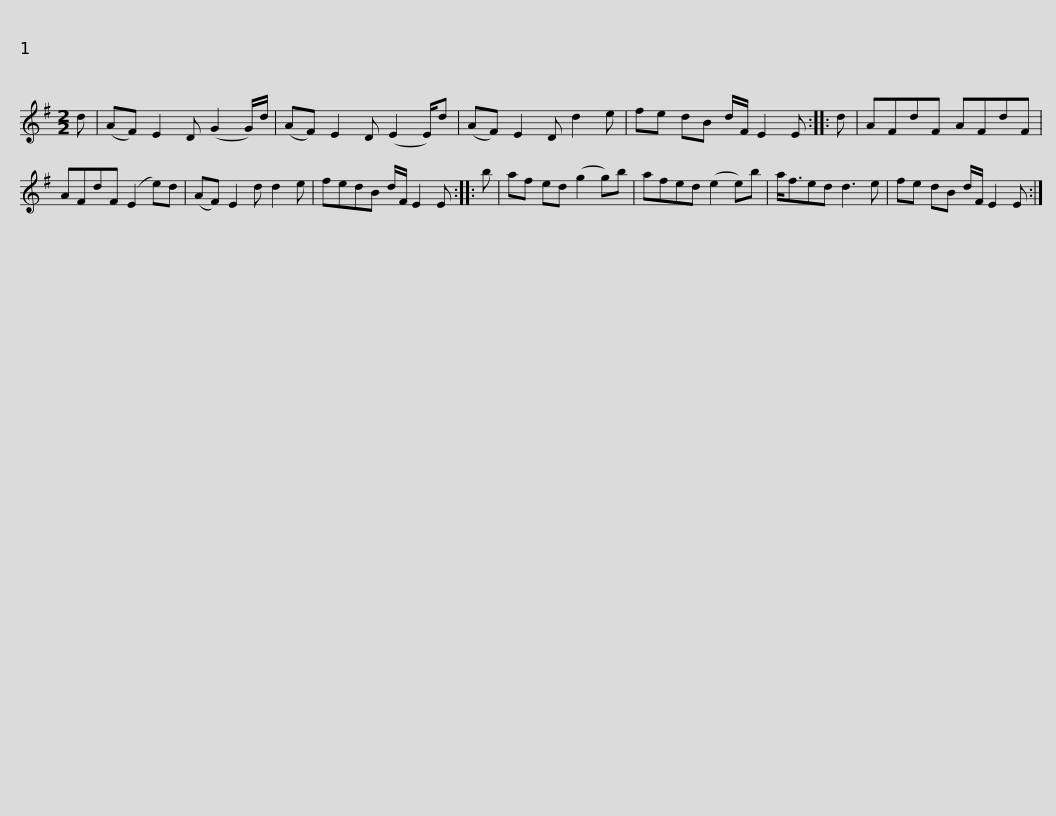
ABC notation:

X:1
L:1/8
M:2/2
I:linebreak $
K:G
V:1 treble
V:1
 d | (AF) E2 D (G2 G/)d/ | (AF) E2 D (E2 E/)d | (AF) E2 D d2 e | fe dB d/F/ E2 E :: %5
 d | AFdF AFdF |$ AFdF (E2 e)d | (AF) E2 d d2 e | fedB d/F/ E2 E :: %10
 b | af ed (g2 g)b | afed (e2 e)b | a<fed d3 e |$ fe dB d/F/ E2 E :| %15
